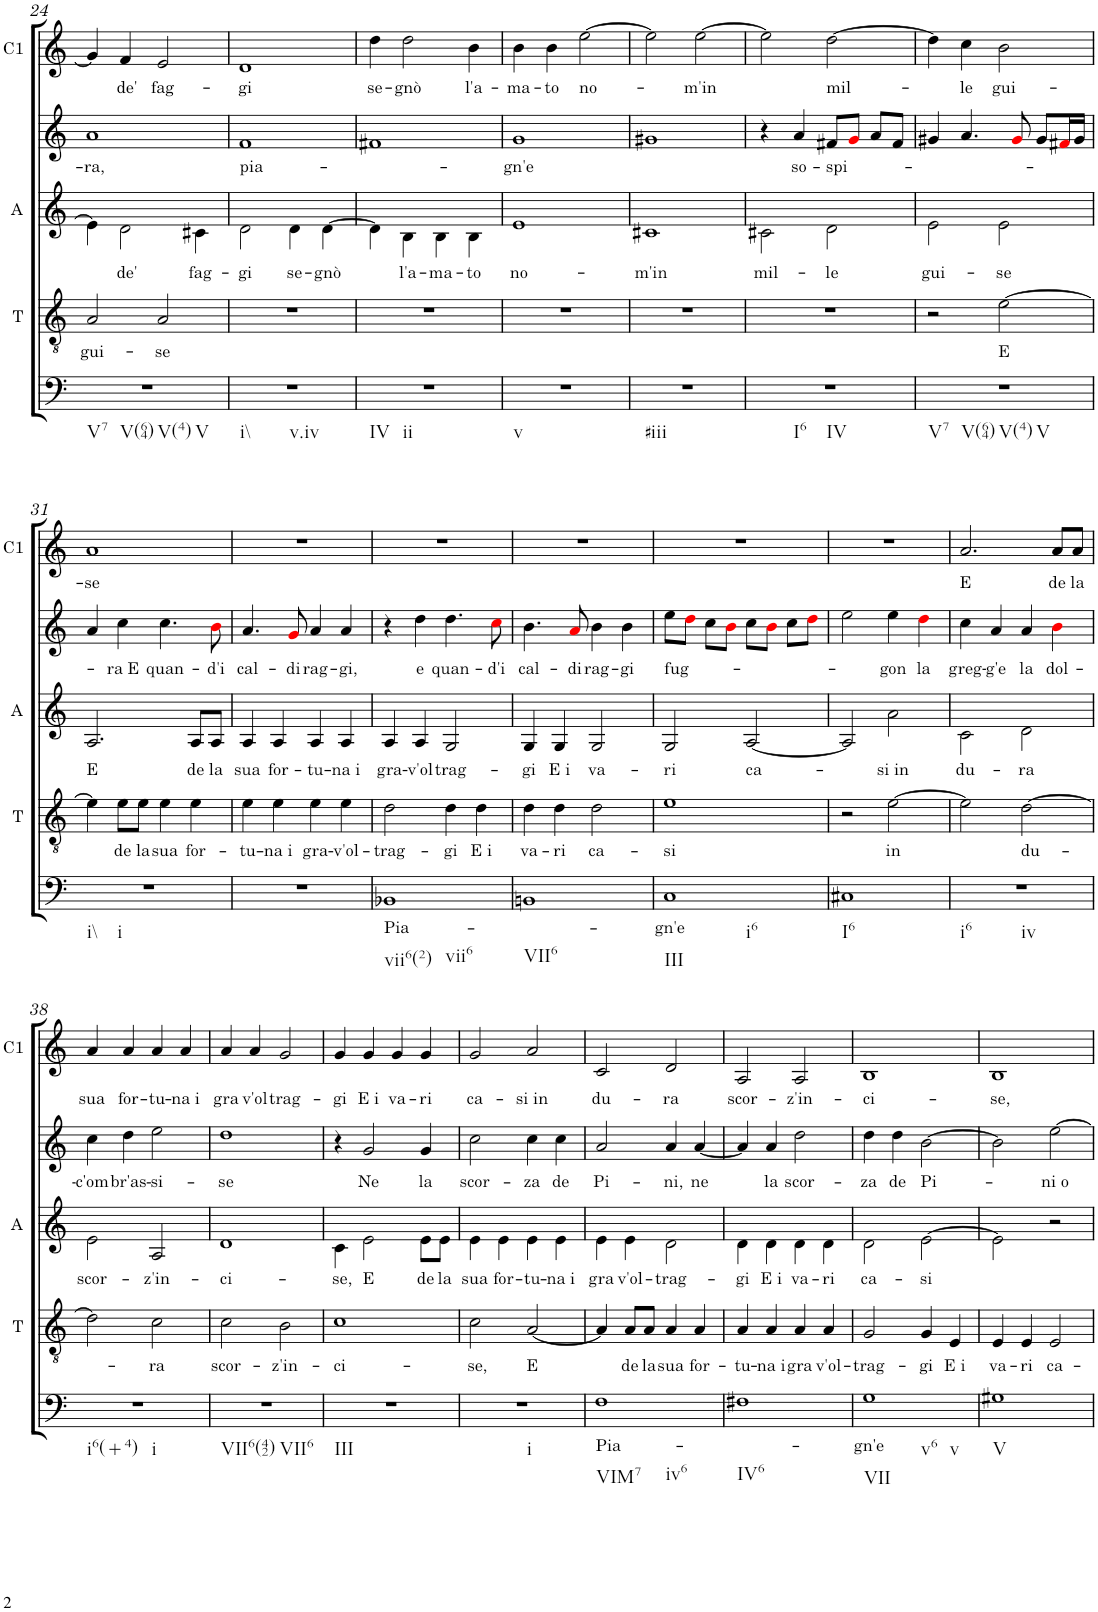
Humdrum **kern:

**kern	**text	**kern	**text	**kern	**text	**kern	**text	**kern	**text
*part5	*part5	*part4	*part4	*part3	*part3	*part2	*part2	*part1	*part1
*staff5	*staff5	*staff4	*staff4	*staff3	*staff3	*staff2	*staff2	*staff1	*staff1
*	*	*I"T	*	*I"A	*	*	*	*I"C1	*
*	*	*I'T	*	*I'A	*	*	*	*I'C1	*
!!LO:PB:g=z
*clefF4	*	*clefGv2	*	*clefG2	*	*clefG2	*	*clefG2	*
*k[]	*	*k[]	*	*k[]	*	*k[]	*	*k[]	*
*M4/4	*	*M4/4	*	*M4/4	*	*M4/4	*	*M4/4	*
*met(c)	*	*met(c)	*	*met(c)	*	*met(c)	*	*met(c)	*
=24	=24	=24	=24	=24	=24	=24	=24	=24	=24
!	!	!	!LO:LY:b	!	!	!	!LO:LY:b	!	!
1r	.	2A/	gui-	4e\]	.	1a	-ra,	4g/]	.
!	!	!	!	!	!LO:LY:b	!	!	!	!LO:LY:b
.	.	.	.	2d\	de'	.	.	4f/	de'
!	!	!	!LO:LY:b	!	!	!	!	!	!LO:LY:b
.	.	2A/	-se	.	.	.	.	2e/	fag-
!	!	!	!	!	!LO:LY:b	!	!	!	!
.	.	.	.	4c#X\	fag-	.	.	.	.
=25	=25	=25	=25	=25	=25	=25	=25	=25	=25
!	!	!	!	!	!LO:LY:b	!	!LO:LY:b	!	!LO:LY:b
1r	.	1r	.	2d\	-gi	1f	pia-	1d	-gi
!	!	!	!	!	!LO:LY:b	!	!	!	!
.	.	.	.	4d\	se-	.	.	.	.
!	!	!	!	!	!LO:LY:b	!	!	!	!
.	.	.	.	[4d\	-gnò	.	.	.	.
=26	=26	=26	=26	=26	=26	=26	=26	=26	=26
!	!	!	!	!	!	!	!	!	!LO:LY:b
1r	.	1r	.	4d\]	.	1f#X	.	4dd\	se-
!	!	!	!	!	!LO:LY:b	!	!	!	!LO:LY:b
.	.	.	.	4B\	l'a-	.	.	2dd\	-gnò
!	!	!	!	!	!LO:LY:b	!	!	!	!
.	.	.	.	4B\	-ma-	.	.	.	.
!	!	!	!	!	!LO:LY:b	!	!	!	!LO:LY:b
.	.	.	.	4B\	-to	.	.	4b\	l'a-
=27	=27	=27	=27	=27	=27	=27	=27	=27	=27
!	!	!	!	!	!LO:LY:b	!	!LO:LY:b	!	!LO:LY:b
1r	.	1r	.	1e	no-	1g	-gn'e	4b\	-ma-
!	!	!	!	!	!	!	!	!	!LO:LY:b
.	.	.	.	.	.	.	.	4b\	-to
!	!	!	!	!	!	!	!	!	!LO:LY:b
.	.	.	.	.	.	.	.	[2ee\	no-
=28	=28	=28	=28	=28	=28	=28	=28	=28	=28
!	!	!	!	!	!LO:LY:b	!	!	!	!
1r	.	1r	.	1c#X	-m'in	1g#X	.	2ee\]	.
!	!	!	!	!	!	!	!	!	!LO:LY:b
.	.	.	.	.	.	.	.	[2ee\	-m'in
=29	=29	=29	=29	=29	=29	=29	=29	=29	=29
!	!	!	!	!	!LO:LY:b	!	!	!	!
1r	.	1r	.	2c#X\	mil-	4r	.	2ee\]	.
!	!	!	!	!	!	!	!LO:LY:b	!	!
.	.	.	.	.	.	4a/	so-	.	.
!	!	!	!	!	!LO:LY:b	!	!LO:LY:b	!	!LO:LY:b
.	.	.	.	2d\	-le	8f#X/L	-spi-	[2dd\	mil-
.	.	.	.	.	.	8gi/J	.	.	.
.	.	.	.	.	.	8a/L	.	.	.
.	.	.	.	.	.	8f#/J	.	.	.
=30	=30	=30	=30	=30	=30	=30	=30	=30	=30
!	!	!	!	!	!LO:LY:b	!	!	!	!
1r	.	2r	.	2e\	gui-	4g#X/	.	4dd\]	.
!	!	!	!	!	!	!	!	!	!LO:LY:b
.	.	.	.	.	.	4.a/	.	4cc\	-le
!	!	!	!LO:LY:b	!	!LO:LY:b	!	!	!	!LO:LY:b
.	.	[2e\	E	2e\	-se	.	.	2b\	gui-
.	.	.	.	.	.	8g#i/	.	.	.
.	.	.	.	.	.	8g#/L	.	.	.
.	.	.	.	.	.	16f#Xi/L	.	.	.
.	.	.	.	.	.	16g#/JJ	.	.	.
!!LO:LB:g=z
=31	=31	=31	=31	=31	=31	=31	=31	=31	=31
!	!	!	!	!	!LO:LY:b	!	!	!	!LO:LY:b
1r	.	4e\]	.	2.A/	E	4a/	.	1a	-se
!	!	!	!LO:LY:b	!	!	!	!LO:LY:b	!	!
.	.	8e\L	de	.	.	4cc\	ra E	.	.
!	!	!	!LO:LY:b	!	!	!	!	!	!
.	.	8e\J	la	.	.	.	.	.	.
!	!	!	!LO:LY:b	!	!	!	!LO:LY:b	!	!
.	.	4e\	sua	.	.	4.cc\	quan-	.	.
!	!	!	!LO:LY:b	!	!LO:LY:b	!	!	!	!
.	.	4e\	for-	8A/L	de	.	.	.	.
!	!	!	!	!	!LO:LY:b	!	!LO:LY:b	!	!
.	.	.	.	8A/J	la	8bi\	-d'i	.	.
=32	=32	=32	=32	=32	=32	=32	=32	=32	=32
!	!	!	!LO:LY:b	!	!LO:LY:b	!	!LO:LY:b	!	!
1r	.	4e\	-tu-	4A/	sua	4.a/	cal-	1r	.
!	!	!	!LO:LY:b	!	!LO:LY:b	!	!	!	!
.	.	4e\	na i	4A/	for-	.	.	.	.
!	!	!	!	!	!	!	!LO:LY:b	!	!
.	.	.	.	.	.	8gi/	-di	.	.
!	!	!	!LO:LY:b	!	!LO:LY:b	!	!LO:LY:b	!	!
.	.	4e\	gra-	4A/	-tu-	4a/	rag-	.	.
!	!	!	!LO:LY:b	!	!LO:LY:b	!	!LO:LY:b	!	!
.	.	4e\	-v'ol-	4A/	na i	4a/	-gi,	.	.
=33	=33	=33	=33	=33	=33	=33	=33	=33	=33
!	!LO:LY:b	!	!LO:LY:b	!	!LO:LY:b	!	!	!	!
1BB-X	Pia-	2d\	-trag-	4A/	gra-	4r	.	1r	.
!	!	!	!	!	!LO:LY:b	!	!LO:LY:b	!	!
.	.	.	.	4A/	-v'ol-	4dd\	e	.	.
!	!	!	!LO:LY:b	!	!LO:LY:b	!	!LO:LY:b	!	!
.	.	4d\	-gi	2G/	-trag-	4.dd\	quan-	.	.
!	!	!	!LO:LY:b	!	!	!	!	!	!
.	.	4d\	E i	.	.	.	.	.	.
!	!	!	!	!	!	!	!LO:LY:b	!	!
.	.	.	.	.	.	8cci\	-d'i	.	.
=34	=34	=34	=34	=34	=34	=34	=34	=34	=34
!	!	!	!LO:LY:b	!	!LO:LY:b	!	!LO:LY:b	!	!
1BBn	.	4d\	va-	4G/	-gi	4.b\	cal-	1r	.
!	!	!	!LO:LY:b	!	!LO:LY:b	!	!	!	!
.	.	4d\	-ri	4G/	E i	.	.	.	.
!	!	!	!	!	!	!	!LO:LY:b	!	!
.	.	.	.	.	.	8ai/	-di	.	.
!	!	!	!LO:LY:b	!	!LO:LY:b	!	!LO:LY:b	!	!
.	.	2d\	ca-	2G/	va-	4b\	rag-	.	.
!	!	!	!	!	!	!	!LO:LY:b	!	!
.	.	.	.	.	.	4b\	-gi	.	.
=35	=35	=35	=35	=35	=35	=35	=35	=35	=35
!	!LO:LY:b	!	!LO:LY:b	!	!LO:LY:b	!	!LO:LY:b	!	!
1C	-gn'e	1e	-si	2G/	-ri	8ee\L	fug-	1r	.
.	.	.	.	.	.	8ddi\J	.	.	.
.	.	.	.	.	.	8cc\L	.	.	.
.	.	.	.	.	.	8bi\J	.	.	.
!	!	!	!	!	!LO:LY:b	!	!	!	!
.	.	.	.	[2A/	ca-	8cc\L	.	.	.
.	.	.	.	.	.	8bi\J	.	.	.
.	.	.	.	.	.	8cc\L	.	.	.
.	.	.	.	.	.	8ddi\J	.	.	.
=36	=36	=36	=36	=36	=36	=36	=36	=36	=36
1C#X	.	2r	.	2A/]	.	2ee\	.	1r	.
!	!	!	!LO:LY:b	!	!LO:LY:b	!	!LO:LY:b	!	!
.	.	[2e\	in	2a\	si in	4ee\	-gon	.	.
!	!	!	!	!	!	!	!LO:LY:b	!	!
.	.	.	.	.	.	4ddi\	la	.	.
=37	=37	=37	=37	=37	=37	=37	=37	=37	=37
!	!	!	!	!	!LO:LY:b	!	!LO:LY:b	!	!LO:LY:b
1r	.	2e\]	.	2c\	du-	4cc\	greg-	2.a/	E
!	!	!	!	!	!	!	!LO:LY:b	!	!
.	.	.	.	.	.	4a/	-g'e	.	.
!	!	!	!LO:LY:b	!	!LO:LY:b	!	!LO:LY:b	!	!
.	.	[2d\	du-	2d\	-ra	4a/	la	.	.
!	!	!	!	!	!	!	!LO:LY:b	!	!LO:LY:b
.	.	.	.	.	.	4bi\	dol-	8a/L	de
!	!	!	!	!	!	!	!	!	!LO:LY:b
.	.	.	.	.	.	.	.	8a/J	la
!!LO:LB:g=z
=38	=38	=38	=38	=38	=38	=38	=38	=38	=38
!	!	!	!	!	!LO:LY:b	!	!LO:LY:b	!	!LO:LY:b
1r	.	2d\]	.	2e\	scor-	4cc\	-c'om-	4a/	sua
!	!	!	!	!	!	!	!LO:LY:b	!	!LO:LY:b
.	.	.	.	.	.	4dd\	-br'as-	4a/	for-
!	!	!	!LO:LY:b	!	!LO:LY:b	!	!LO:LY:b	!	!LO:LY:b
.	.	2c\	-ra	2A/	-z'in-	2ee\	-si-	4a/	-tu-
!	!	!	!	!	!	!	!	!	!LO:LY:b
.	.	.	.	.	.	.	.	4a/	na i
=39	=39	=39	=39	=39	=39	=39	=39	=39	=39
!	!	!	!LO:LY:b	!	!LO:LY:b	!	!LO:LY:b	!	!LO:LY:b
1r	.	2c\	scor-	1d	-ci-	1dd	-se	4a/	gra-
!	!	!	!	!	!	!	!	!	!LO:LY:b
.	.	.	.	.	.	.	.	4a/	-v'ol-
!	!	!	!LO:LY:b	!	!	!	!	!	!LO:LY:b
.	.	2B\	-z'in-	.	.	.	.	2g/	-trag-
=40	=40	=40	=40	=40	=40	=40	=40	=40	=40
!	!	!	!LO:LY:b	!	!LO:LY:b	!	!	!	!LO:LY:b
1r	.	1c	-ci-	4c\	-se,	4r	.	4g/	-gi
!	!	!	!	!	!LO:LY:b	!	!LO:LY:b	!	!LO:LY:b
.	.	.	.	2e\	E	2g/	Ne	4g/	E i
!	!	!	!	!	!	!	!	!	!LO:LY:b
.	.	.	.	.	.	.	.	4g/	va-
!	!	!	!	!	!LO:LY:b	!	!LO:LY:b	!	!LO:LY:b
.	.	.	.	8e\L	de	4g/	la	4g/	-ri
!	!	!	!	!	!LO:LY:b	!	!	!	!
.	.	.	.	8e\J	la	.	.	.	.
=41	=41	=41	=41	=41	=41	=41	=41	=41	=41
!	!	!	!LO:LY:b	!	!LO:LY:b	!	!LO:LY:b	!	!LO:LY:b
1r	.	2c\	-se,	4e\	sua	2cc\	scor-	2g/	ca-
!	!	!	!	!	!LO:LY:b	!	!	!	!
.	.	.	.	4e\	for-	.	.	.	.
!	!	!	!LO:LY:b	!	!LO:LY:b	!	!LO:LY:b	!	!LO:LY:b
.	.	[2A/	E	4e\	-tu-	4cc\	-za	2a/	si in
!	!	!	!	!	!LO:LY:b	!	!LO:LY:b	!	!
.	.	.	.	4e\	na i	4cc\	de	.	.
=42	=42	=42	=42	=42	=42	=42	=42	=42	=42
!	!LO:LY:b	!	!	!	!LO:LY:b	!	!LO:LY:b	!	!LO:LY:b
1F	Pia-	4A/]	.	4e\	gra-	2a/	Pi-	2c/	du-
!	!	!	!LO:LY:b	!	!LO:LY:b	!	!	!	!
.	.	8A/L	de	4e\	-v'ol-	.	.	.	.
!	!	!	!LO:LY:b	!	!	!	!	!	!
.	.	8A/J	la	.	.	.	.	.	.
!	!	!	!LO:LY:b	!	!LO:LY:b	!	!LO:LY:b	!	!LO:LY:b
.	.	4A/	sua	2d\	-trag-	4a/	-ni,	2d/	-ra
!	!	!	!LO:LY:b	!	!	!	!LO:LY:b	!	!
.	.	4A/	for-	.	.	[4a/	ne	.	.
=43	=43	=43	=43	=43	=43	=43	=43	=43	=43
!	!	!	!LO:LY:b	!	!LO:LY:b	!	!	!	!LO:LY:b
1F#X	.	4A/	-tu-	4d\	-gi	4a/]	.	2A/	scor-
!	!	!	!LO:LY:b	!	!LO:LY:b	!	!LO:LY:b	!	!
.	.	4A/	na i	4d\	E i	4a/	la	.	.
!	!	!	!LO:LY:b	!	!LO:LY:b	!	!LO:LY:b	!	!LO:LY:b
.	.	4A/	gra-	4d\	va-	2dd\	scor-	2A/	-z'in-
!	!	!	!LO:LY:b	!	!LO:LY:b	!	!	!	!
.	.	4A/	-v'ol-	4d\	-ri	.	.	.	.
=44	=44	=44	=44	=44	=44	=44	=44	=44	=44
!	!LO:LY:b	!	!LO:LY:b	!	!LO:LY:b	!	!LO:LY:b	!	!LO:LY:b
1G	-gn'e	2G/	-trag-	2d\	ca-	4dd\	-za	1B	-ci-
!	!	!	!	!	!	!	!LO:LY:b	!	!
.	.	.	.	.	.	4dd\	de	.	.
!	!	!	!LO:LY:b	!	!LO:LY:b	!	!LO:LY:b	!	!
.	.	4G/	-gi	[2e\	-si	[2b\	Pi-	.	.
!	!	!	!LO:LY:b	!	!	!	!	!	!
.	.	4E/	E i	.	.	.	.	.	.
=45	=45	=45	=45	=45	=45	=45	=45	=45	=45
!	!	!	!LO:LY:b	!	!	!	!	!	!LO:LY:b
1G#X	.	4E/	va-	2e\]	.	2b\]	.	1B	-se,
!	!	!	!LO:LY:b	!	!	!	!	!	!
.	.	4E/	-ri	.	.	.	.	.	.
!	!	!	!LO:LY:b	!	!	!	!LO:LY:b	!	!
.	.	2E/	ca-	2r	.	[2ee\	ni o	.	.
=	=	=	=	=	=	=	=	=	=
*-	*-	*-	*-	*-	*-	*-	*-	*-	*-
